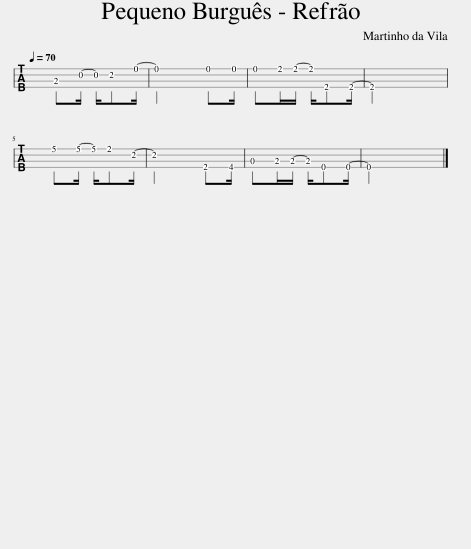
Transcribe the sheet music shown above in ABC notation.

X:1
%%score 1 ( 2 3 )
L:1/8
Q:1/4=70
M:2/4
I:linebreak $
K:D
V:1 tab stafflines=4 strings=D4,G4,B4,D5
V:2 perc
K:none
V:3 perc
K:none
V:1
 x/ !3!A!2!B/- !2!B/!2!c!1!d/- | !1!d2 x/ !1!d!1!d/ | !1!d!1!e/!1!e/- !1!e/!4!E!4!E/- | !4!E2 x2 |$ x/ !1!g!1!g/- !1!g/!1!e!2!c/- | %5
 !2!c2 x/ !4!E!4!F/ | !3!G!3!A/!3!A/- !3!A/!4!D!4!D/- | !4!D2 x2 |] %8
V:2
[K:C] z4 | z/ !>![^c^g]/ ^g/ !>![^c^g]/ ^g/ !>![^c^g]/ !>![^c^g]/ ^g/ | !>![^c^g]/ ^g/ !>![^c^g]/ ^g/ !>![^c^g]/ ^g/ ^g/ !>![^c^g]/ | ^g/ !>![^c^g]/ ^g/ !>![^c^g]/ ^g/ !>![^c^g]/ !>![^c^g]/ ^g/ |$ !>![^c^g]/ ^g/ !>![^c^g]/ ^g/ !>![^c^g]/ ^g/ ^g/ !>![^c^g]/ | %5
 ^g/ !>![^c^g]/ ^g/ !>![^c^g]/ ^g/ !>![^c^g]/ !>![^c^g]/ ^g/ | !>![^c^g]/ ^g/ !>![^c^g]/ ^g/ !>![^c^g]/ ^g/ ^g/ !>![^c^g]/ | ^g/ !>![^c^g]/ ^g/ !>![^c^g]/ ^g/ !>![^c^g]/ !>![^c^g]/ ^g/ |] %8
V:3
[K:C] x4 | z2 F2 | z2 F2 | z2 F2 |$ z2 F2 | %5
 z2 F2 | z2 F2 | z2 F2 |] %8
